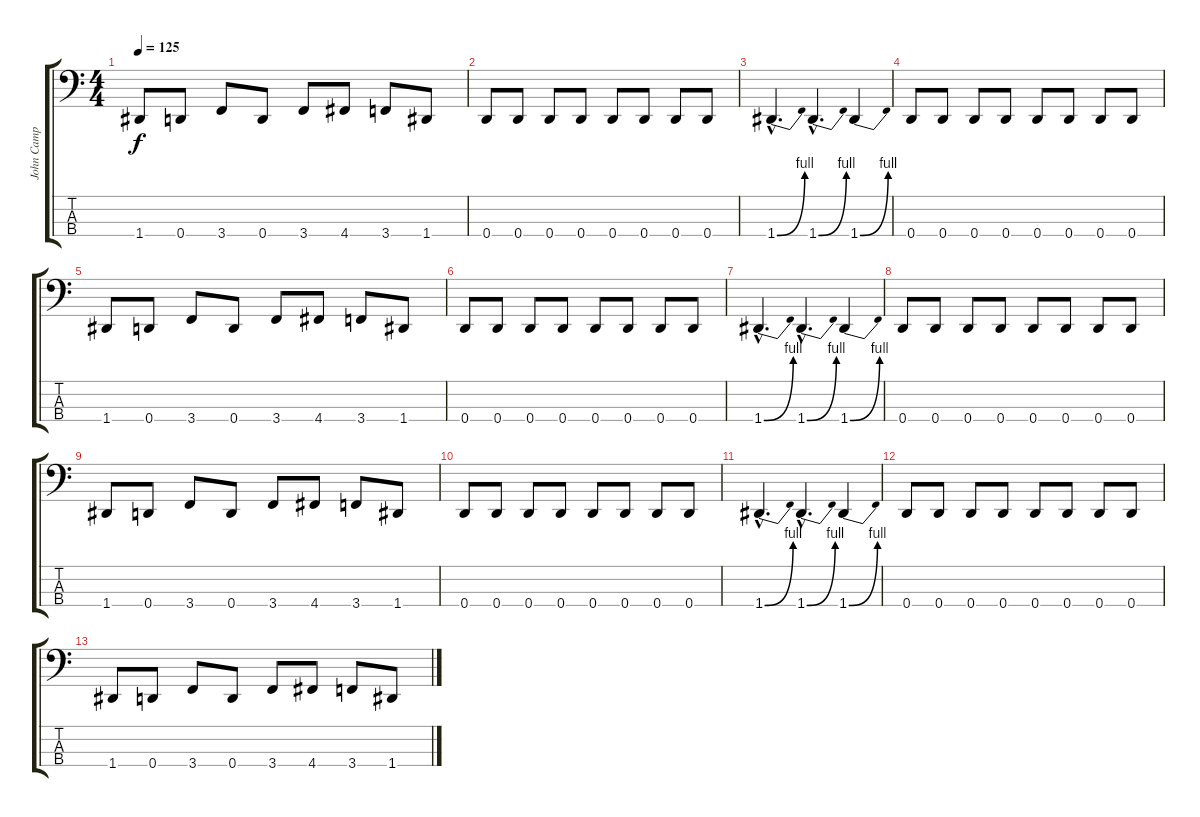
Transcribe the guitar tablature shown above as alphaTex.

\track ("John Camp Bell" "John Camp ") {instrument electricbasspick}
\staff {score tabs}
\tuning (G2 D2 A1 D1) {hide}
\ts (4 4)
\tempo 125
\clef f4
\ks c
1.4.8{dy f} 0.4.8 3.4.8 0.4.8 3.4.8 4.4.8 3.4.8 1.4.8 |
0.4.8 0.4.8 0.4.8 0.4.8 0.4.8 0.4.8 0.4.8 0.4.8 |
1.4{be (bend 0 0 60 4) hac}.4{d} 1.4{be (bend 0 0 60 4) hac}.4{d} 1.4{be (bend 0 0 60 4)}.4 |
0.4.8 0.4.8 0.4.8 0.4.8 0.4.8 0.4.8 0.4.8 0.4.8 |
1.4.8 0.4.8 3.4.8 0.4.8 3.4.8 4.4.8 3.4.8 1.4.8 |
0.4.8 0.4.8 0.4.8 0.4.8 0.4.8 0.4.8 0.4.8 0.4.8 |
1.4{be (bend 0 0 60 4) hac}.4{d} 1.4{be (bend 0 0 60 4) hac}.4{d} 1.4{be (bend 0 0 60 4)}.4 |
0.4.8 0.4.8 0.4.8 0.4.8 0.4.8 0.4.8 0.4.8 0.4.8 |
1.4.8 0.4.8 3.4.8 0.4.8 3.4.8 4.4.8 3.4.8 1.4.8 |
0.4.8 0.4.8 0.4.8 0.4.8 0.4.8 0.4.8 0.4.8 0.4.8 |
1.4{be (bend 0 0 60 4) hac}.4{d} 1.4{be (bend 0 0 60 4) hac}.4{d} 1.4{be (bend 0 0 60 4)}.4 |
0.4.8 0.4.8 0.4.8 0.4.8 0.4.8 0.4.8 0.4.8 0.4.8 |
1.4.8 0.4.8 3.4.8 0.4.8 3.4.8 4.4.8 3.4.8 1.4.8
